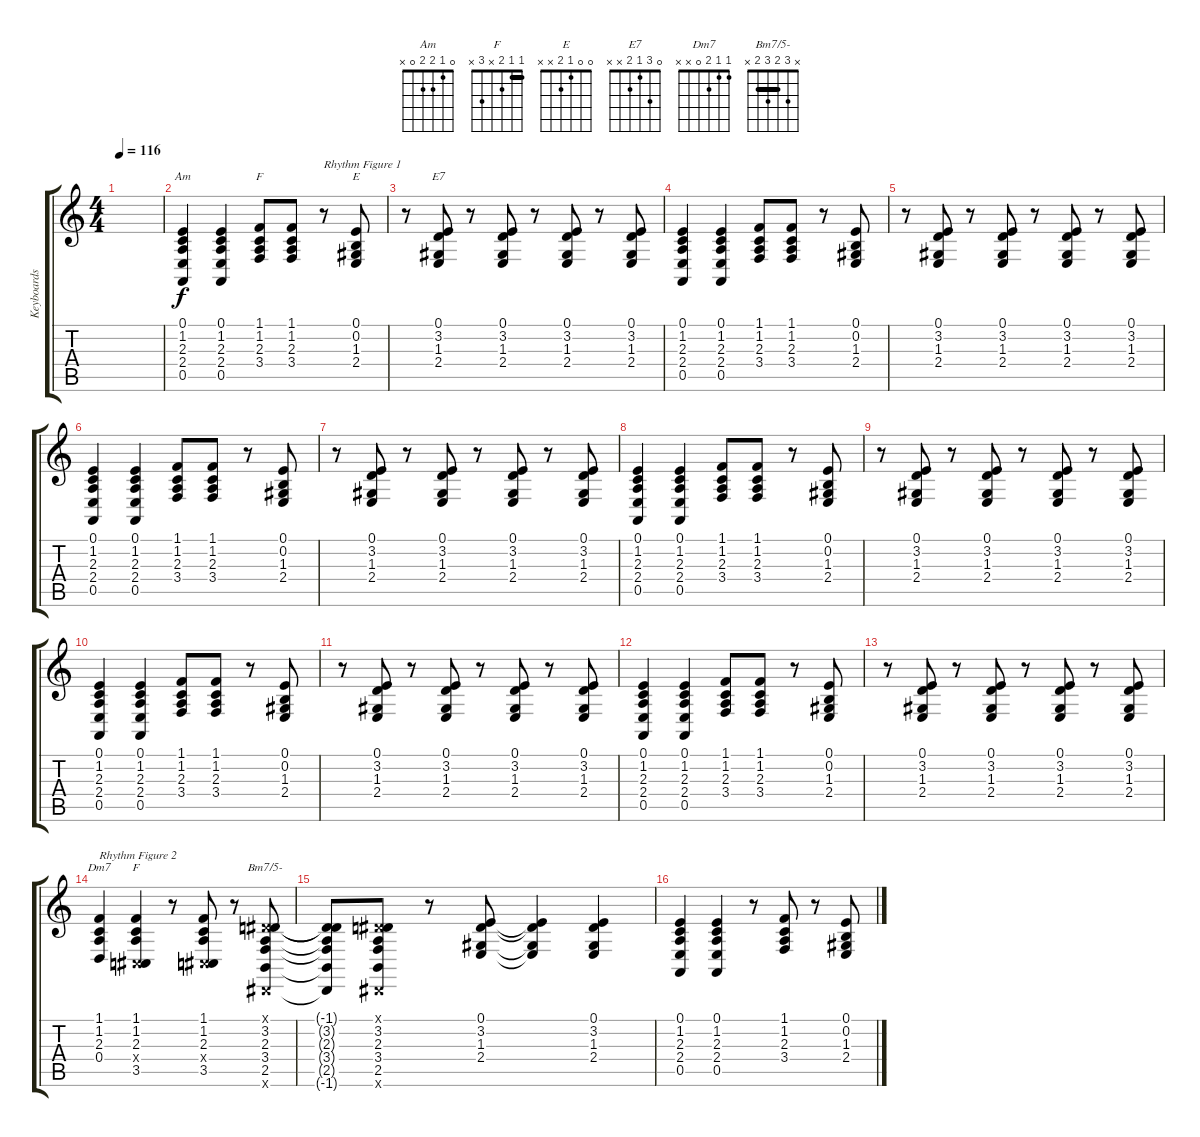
\track ("Keyboards" "Keyboards") {instrument electricgrandpiano}
\staff {score tabs}
\tuning (E4 B3 G3 D3 A2 E2) {hide}
\chord ("Am" 0 1 2 2 0 x)
\chord ("F" 1 1 2 3 x x) {barre 1}
\chord ("E" 0 0 1 2 x x)
\chord ("E7" 0 3 1 2 x x)
\chord ("Dm7" 1 1 2 0 x x)
\chord ("F" 1 1 2 x 3 x) {barre 1}
\chord ("Bm7/5-" x 3 2 3 2 x) {barre 2}
\ts (4 4)
\tempo 116
\clef g2
\ks c
|
(0.1 1.2 2.3 2.4 0.5).4{ch "Am"} (0.1 1.2 2.3 2.4 0.5).4 (1.1 1.2 2.3 3.4).8{ch "F"} (1.1 1.2 2.3 3.4).8 r.8{txt "Rhythm Figure 1"} (0.1 0.2 1.3 2.4).8{ch "E"} |
r.8 (0.1 3.2 1.3 2.4).8{ch "E7"} r.8 (0.1 3.2 1.3 2.4).8 r.8 (0.1 3.2 1.3 2.4).8 r.8 (0.1 3.2 1.3 2.4).8 |
(0.1 1.2 2.3 2.4 0.5).4 (0.1 1.2 2.3 2.4 0.5).4 (1.1 1.2 2.3 3.4).8 (1.1 1.2 2.3 3.4).8 r.8 (0.1 0.2 1.3 2.4).8 |
r.8 (0.1 3.2 1.3 2.4).8 r.8 (0.1 3.2 1.3 2.4).8 r.8 (0.1 3.2 1.3 2.4).8 r.8 (0.1 3.2 1.3 2.4).8 |
(0.1 1.2 2.3 2.4 0.5).4 (0.1 1.2 2.3 2.4 0.5).4 (1.1 1.2 2.3 3.4).8 (1.1 1.2 2.3 3.4).8 r.8 (0.1 0.2 1.3 2.4).8 |
r.8 (0.1 3.2 1.3 2.4).8 r.8 (0.1 3.2 1.3 2.4).8 r.8 (0.1 3.2 1.3 2.4).8 r.8 (0.1 3.2 1.3 2.4).8 |
(0.1 1.2 2.3 2.4 0.5).4 (0.1 1.2 2.3 2.4 0.5).4 (1.1 1.2 2.3 3.4).8 (1.1 1.2 2.3 3.4).8 r.8 (0.1 0.2 1.3 2.4).8 |
r.8 (0.1 3.2 1.3 2.4).8 r.8 (0.1 3.2 1.3 2.4).8 r.8 (0.1 3.2 1.3 2.4).8 r.8 (0.1 3.2 1.3 2.4).8 |
(0.1 1.2 2.3 2.4 0.5).4 (0.1 1.2 2.3 2.4 0.5).4 (1.1 1.2 2.3 3.4).8 (1.1 1.2 2.3 3.4).8 r.8 (0.1 0.2 1.3 2.4).8 |
r.8 (0.1 3.2 1.3 2.4).8 r.8 (0.1 3.2 1.3 2.4).8 r.8 (0.1 3.2 1.3 2.4).8 r.8 (0.1 3.2 1.3 2.4).8 |
(0.1 1.2 2.3 2.4 0.5).4 (0.1 1.2 2.3 2.4 0.5).4 (1.1 1.2 2.3 3.4).8 (1.1 1.2 2.3 3.4).8 r.8 (0.1 0.2 1.3 2.4).8 |
r.8 (0.1 3.2 1.3 2.4).8 r.8 (0.1 3.2 1.3 2.4).8 r.8 (0.1 3.2 1.3 2.4).8 r.8 (0.1 3.2 1.3 2.4).8 |
(1.1 1.2 2.3 0.4).4{ch "Dm7" txt "Rhythm Figure 2"} (1.1 1.2 2.3 -1.4{x} 3.5).4{ch "F"} r.8 (1.1 1.2 2.3 -1.4{x} 3.5).8 r.8 (-1.1{x} 3.2 2.3 3.4 2.5 -1.6{x}).8{ch "Bm7/5-"} |
(-1.1{t} 3.2{t} 2.3{t} 3.4{t} 2.5{t} -1.6{t}).8 (-1.1{x} 3.2 2.3 3.4 2.5 -1.6{x}).8 r.8 (0.1 3.2 1.3 2.4).8 (0.1{t} 3.2{t} 1.3{t} 2.4{t}).4 (0.1 3.2 1.3 2.4).4 |
(0.1 1.2 2.3 2.4 0.5).4 (0.1 1.2 2.3 2.4 0.5).4 r.8 (1.1 1.2 2.3 3.4).8 r.8 (0.1 0.2 1.3 2.4).8
